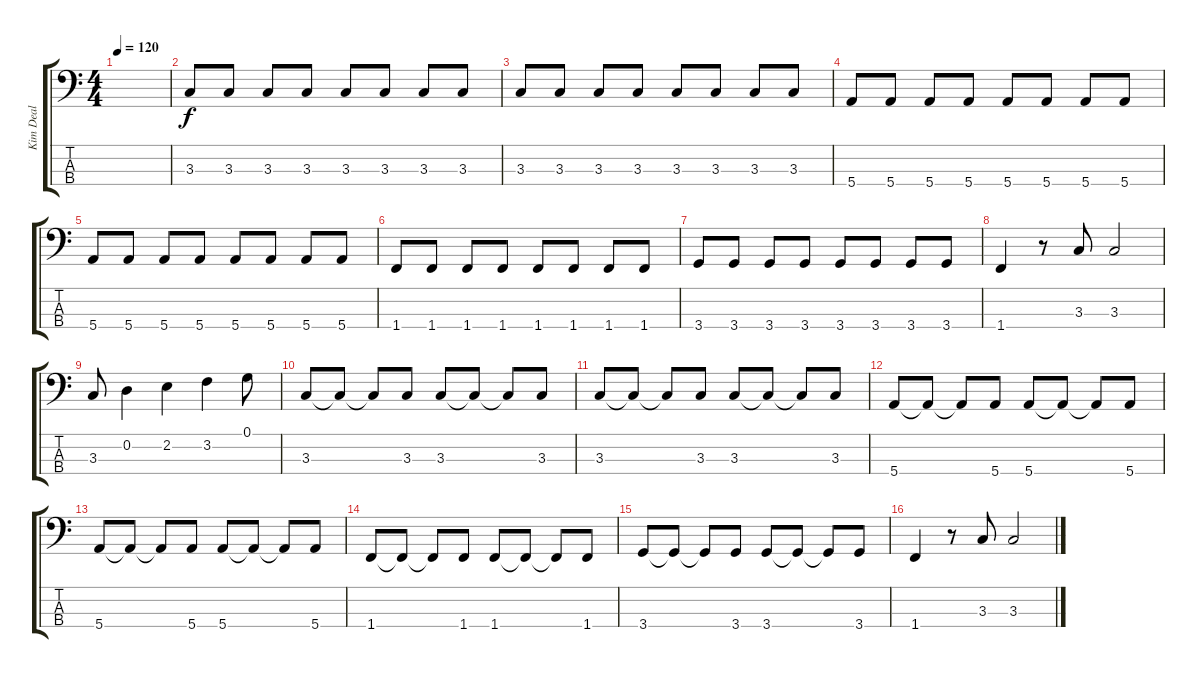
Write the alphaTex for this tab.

\track ("Kim Deal" "Kim Deal") {instrument electricbasspick}
\staff {score tabs}
\tuning (G2 D2 A1 E1) {hide}
\ts (4 4)
\tempo 120
\clef f4
\ks c
|
3.3.8 3.3.8 3.3.8 3.3.8 3.3.8 3.3.8 3.3.8 3.3.8 |
3.3.8 3.3.8 3.3.8 3.3.8 3.3.8 3.3.8 3.3.8 3.3.8 |
5.4.8 5.4.8 5.4.8 5.4.8 5.4.8 5.4.8 5.4.8 5.4.8 |
5.4.8 5.4.8 5.4.8 5.4.8 5.4.8 5.4.8 5.4.8 5.4.8 |
1.4.8 1.4.8 1.4.8 1.4.8 1.4.8 1.4.8 1.4.8 1.4.8 |
3.4.8 3.4.8 3.4.8 3.4.8 3.4.8 3.4.8 3.4.8 3.4.8 |
1.4.4 r.8 3.3.8 3.3.2 |
\section ("" "")
3.3.8 0.2.4 2.2.4 3.2.4 0.1.8 |
3.3.8 3.3{t}.8 3.3{t}.8 3.3.8 3.3.8 3.3{t}.8 3.3{t}.8 3.3.8 |
3.3.8 3.3{t}.8 3.3{t}.8 3.3.8 3.3.8 3.3{t}.8 3.3{t}.8 3.3.8 |
5.4.8 5.4{t}.8 5.4{t}.8 5.4.8 5.4.8 5.4{t}.8 5.4{t}.8 5.4.8 |
5.4.8 5.4{t}.8 5.4{t}.8 5.4.8 5.4.8 5.4{t}.8 5.4{t}.8 5.4.8 |
1.4.8 1.4{t}.8 1.4{t}.8 1.4.8 1.4.8 1.4{t}.8 1.4{t}.8 1.4.8 |
3.4.8 3.4{t}.8 3.4{t}.8 3.4.8 3.4.8 3.4{t}.8 3.4{t}.8 3.4.8 |
1.4.4 r.8 3.3.8 3.3.2
